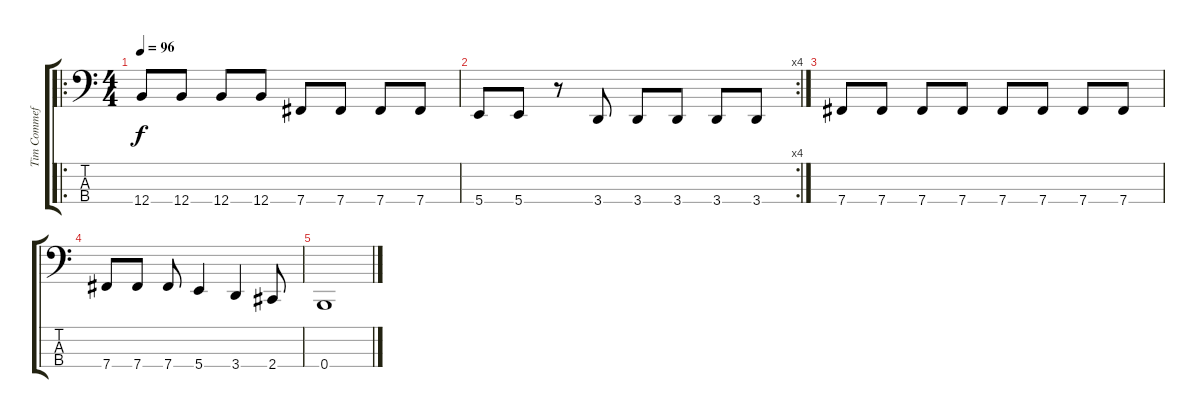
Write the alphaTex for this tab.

\track ("Tim Commeford" "Tim Commef") {instrument electricbassfinger}
\staff {score tabs}
\tuning (G2 D2 A1 B0) {hide}
\ro
\ts (4 4)
\tempo 96
\clef f4
\ks c
12.4.8{dy f} 12.4.8 12.4.8 12.4.8 7.4.8 7.4.8 7.4.8 7.4.8 |
\rc 4
5.4.8 5.4.8 r.8 3.4.8 3.4.8 3.4.8 3.4.8 3.4.8 |
7.4.8 7.4.8 7.4.8 7.4.8 7.4.8 7.4.8 7.4.8 7.4.8 |
7.4.8 7.4.8 7.4.8 5.4.4 3.4.4 2.4.8 |
0.4.1
